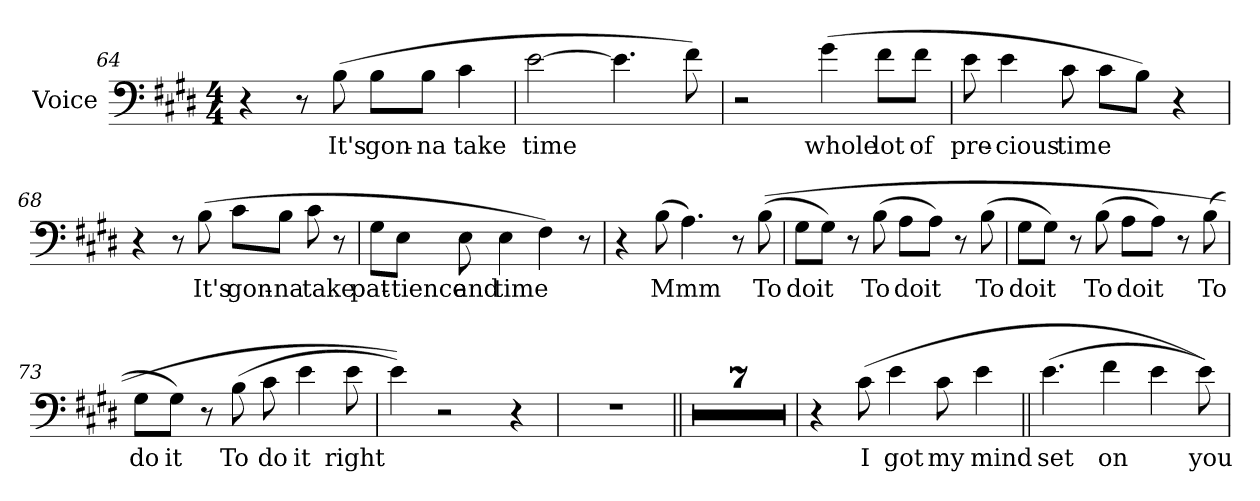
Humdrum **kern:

**kern	**text
*part1	*part1
*staff1	*staff1
*I"Voice	*
*I'Voice	*
*clefF4	*
*k[f#c#g#d#]	*
*E:	*
*M4/4	*
=64	=64
4r	.
8r	.
!	!LO:LY:b:color=#000000
(8Bi\	It's
!	!LO:LY:b:color=#000000
8Bi\L	gon-
!	!LO:LY:b:color=#000000
8Bi\J	-na
!	!LO:LY:b:color=#000000
4c#i\	take
=65	=65
!	!LO:LY:b:color=#000000
[2ei\	time
4.ei\]	.
8f#i\)	.
!!LO:LB:g=z
=66	=66
2r	.
!	!LO:LY:b:color=#000000
(4g#i\	whole
!	!LO:LY:b:color=#000000
8f#i\L	lot
!	!LO:LY:b:color=#000000
8f#i\J	of
=67	=67
!	!LO:LY:b:color=#000000
8ei\	pre-
!	!LO:LY:b:color=#000000
4ei\	-cious
!	!LO:LY:b:color=#000000
8c#i\	time
8c#i\L	.
8Bi\J)	.
4r	.
=68	=68
4r	.
8r	.
!	!LO:LY:b:color=#000000
(8Bi\	It's
!	!LO:LY:b:color=#000000
8c#i\L	gon-
!	!LO:LY:b:color=#000000
8Bi\J	-na
!	!LO:LY:b:color=#000000
8c#i\	take
8r	.
=69	=69
!	!LO:LY:b:color=#000000
8G#i\L	pat-
!	!LO:LY:b:color=#000000
8Ei\J	-tience
!	!LO:LY:b:color=#000000
8Ei\	and
!	!LO:LY:b:color=#000000
4Ei\	time
4F#i\)	.
8r	.
!!LO:LB:g=z
=70	=70
4r	.
!	!LO:LY:b:color=#000000
(8Bi\	Mmm
4.Ai\)	.
8r	.
!	!LO:LY:b:color=#000000
((8Bi\	To
=71	=71
!	!LO:LY:b:color=#000000
8G#i\L	do
!	!LO:LY:b:color=#000000
8G#i\J)	it
8r	.
!	!LO:LY:b:color=#000000
(8Bi\	To
!	!LO:LY:b:color=#000000
8Ai\L	do
!	!LO:LY:b:color=#000000
8Ai\J)	it
8r	.
!	!LO:LY:b:color=#000000
(8Bi\	To
=72	=72
!	!LO:LY:b:color=#000000
8G#i\L	do
!	!LO:LY:b:color=#000000
8G#i\J)	it
8r	.
!	!LO:LY:b:color=#000000
(8Bi\	To
!	!LO:LY:b:color=#000000
8Ai\L	do
!	!LO:LY:b:color=#000000
8Ai\J)	it
8r	.
!	!LO:LY:b:color=#000000
(8Bi\	To
=73	=73
!	!LO:LY:b:color=#000000
8G#i\L	do
!	!LO:LY:b:color=#000000
8G#i\J)	it
8r	.
!	!LO:LY:b:color=#000000
(8Bi\	To
!	!LO:LY:b:color=#000000
8c#i\	do
!	!LO:LY:b:color=#000000
4ei\	it
!	!LO:LY:b:color=#000000
8ei\	right
!!LO:LB:g=z
=74	=74
4ei\))	.
2r	.
4r	.
=75	=75
1r	.
=76||	=76||
1r	.
=77	=77
1r	.
=78	=78
1r	.
=79	=79
1r	.
=80	=80
1r	.
=81	=81
1r	.
=82	=82
1r	.
!!LO:LB:g=z
=83	=83
4r	.
!	!LO:LY:b:color=#000000
(8c#i\	I
!	!LO:LY:b:color=#000000
4ei\	got
!	!LO:LY:b:color=#000000
8c#i\	my
!	!LO:LY:b:color=#000000
4ei\	mind
=84||	=84||
!	!LO:LY:b:color=#000000
(4.ei\	set
!	!LO:LY:b:color=#000000
4f#i\	on
4ei\	.
!	!LO:LY:b:color=#000000
8ei\))	you
=	=
*-	*-
